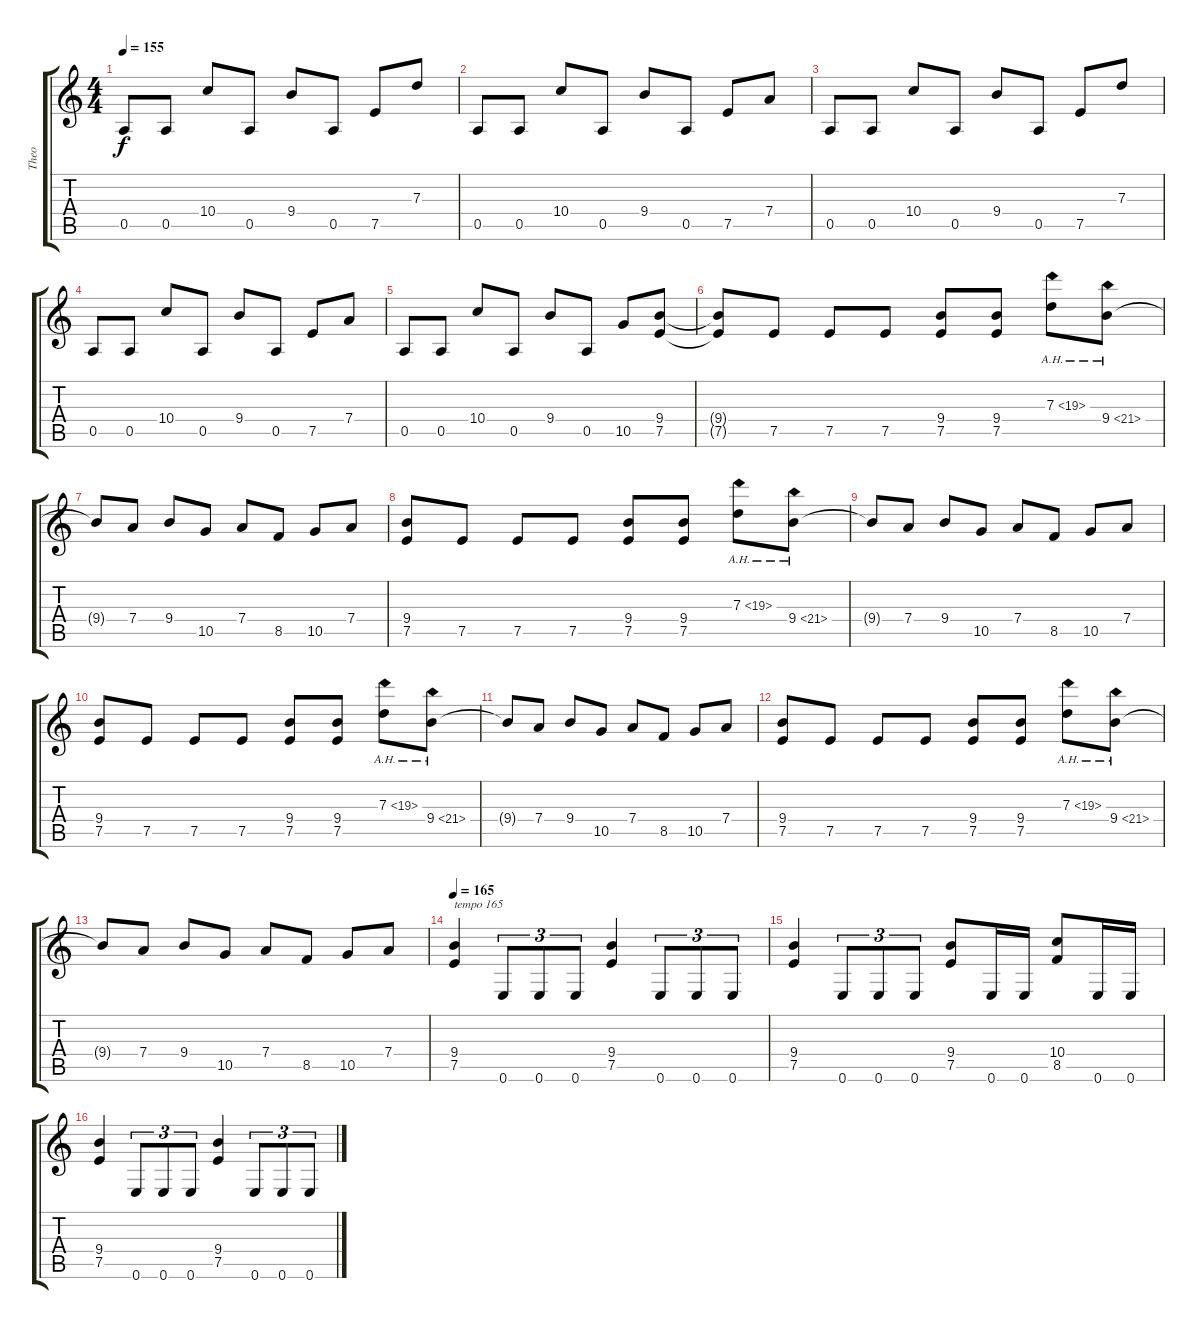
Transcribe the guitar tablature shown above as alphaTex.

\track ("Theo" "Theo") {instrument overdrivenguitar}
\staff {score tabs}
\tuning (E4 B3 G3 D3 A2 E2) {hide}
\ts (4 4)
\tempo 155
\clef g2
\ks c
0.5.8{dy f} 0.5.8 10.4.8 0.5.8 9.4.8 0.5.8 7.5.8 7.3.8 |
0.5.8 0.5.8 10.4.8 0.5.8 9.4.8 0.5.8 7.5.8 7.4.8 |
0.5.8 0.5.8 10.4.8 0.5.8 9.4.8 0.5.8 7.5.8 7.3.8 |
0.5.8 0.5.8 10.4.8 0.5.8 9.4.8 0.5.8 7.5.8 7.4.8 |
0.5.8 0.5.8 10.4.8 0.5.8 9.4.8 0.5.8 10.5.8 (9.4 7.5).8 |
(9.4{t} 7.5{t}).8 7.5.8 7.5.8 7.5.8 (9.4 7.5).8 (9.4 7.5).8 7.3{ah 12}.8 9.4{ah 12}.8 |
9.4{t}.8 7.4.8 9.4.8 10.5.8 7.4.8 8.5.8 10.5.8 7.4.8 |
(9.4 7.5).8 7.5.8 7.5.8 7.5.8 (9.4 7.5).8 (9.4 7.5).8 7.3{ah 12}.8 9.4{ah 12}.8 |
9.4{t}.8 7.4.8 9.4.8 10.5.8 7.4.8 8.5.8 10.5.8 7.4.8 |
(9.4 7.5).8 7.5.8 7.5.8 7.5.8 (9.4 7.5).8 (9.4 7.5).8 7.3{ah 12}.8 9.4{ah 12}.8 |
9.4{t}.8 7.4.8 9.4.8 10.5.8 7.4.8 8.5.8 10.5.8 7.4.8 |
(9.4 7.5).8 7.5.8 7.5.8 7.5.8 (9.4 7.5).8 (9.4 7.5).8 7.3{ah 12}.8 9.4{ah 12}.8 |
9.4{t}.8 7.4.8 9.4.8 10.5.8 7.4.8 8.5.8 10.5.8 7.4.8 |
\tempo 165
(9.4 7.5).4{txt "tempo 165"} 0.6.8{tu (3 2)} 0.6.8{tu (3 2)} 0.6.8{tu (3 2)} (9.4 7.5).4 0.6.8{tu (3 2)} 0.6.8{tu (3 2)} 0.6.8{tu (3 2)} |
(9.4 7.5).4 0.6.8{tu (3 2)} 0.6.8{tu (3 2)} 0.6.8{tu (3 2)} (9.4 7.5).8 0.6.16 0.6.16 (10.4 8.5).8 0.6.16 0.6.16 |
(9.4 7.5).4 0.6.8{tu (3 2)} 0.6.8{tu (3 2)} 0.6.8{tu (3 2)} (9.4 7.5).4 0.6.8{tu (3 2)} 0.6.8{tu (3 2)} 0.6.8{tu (3 2)}
